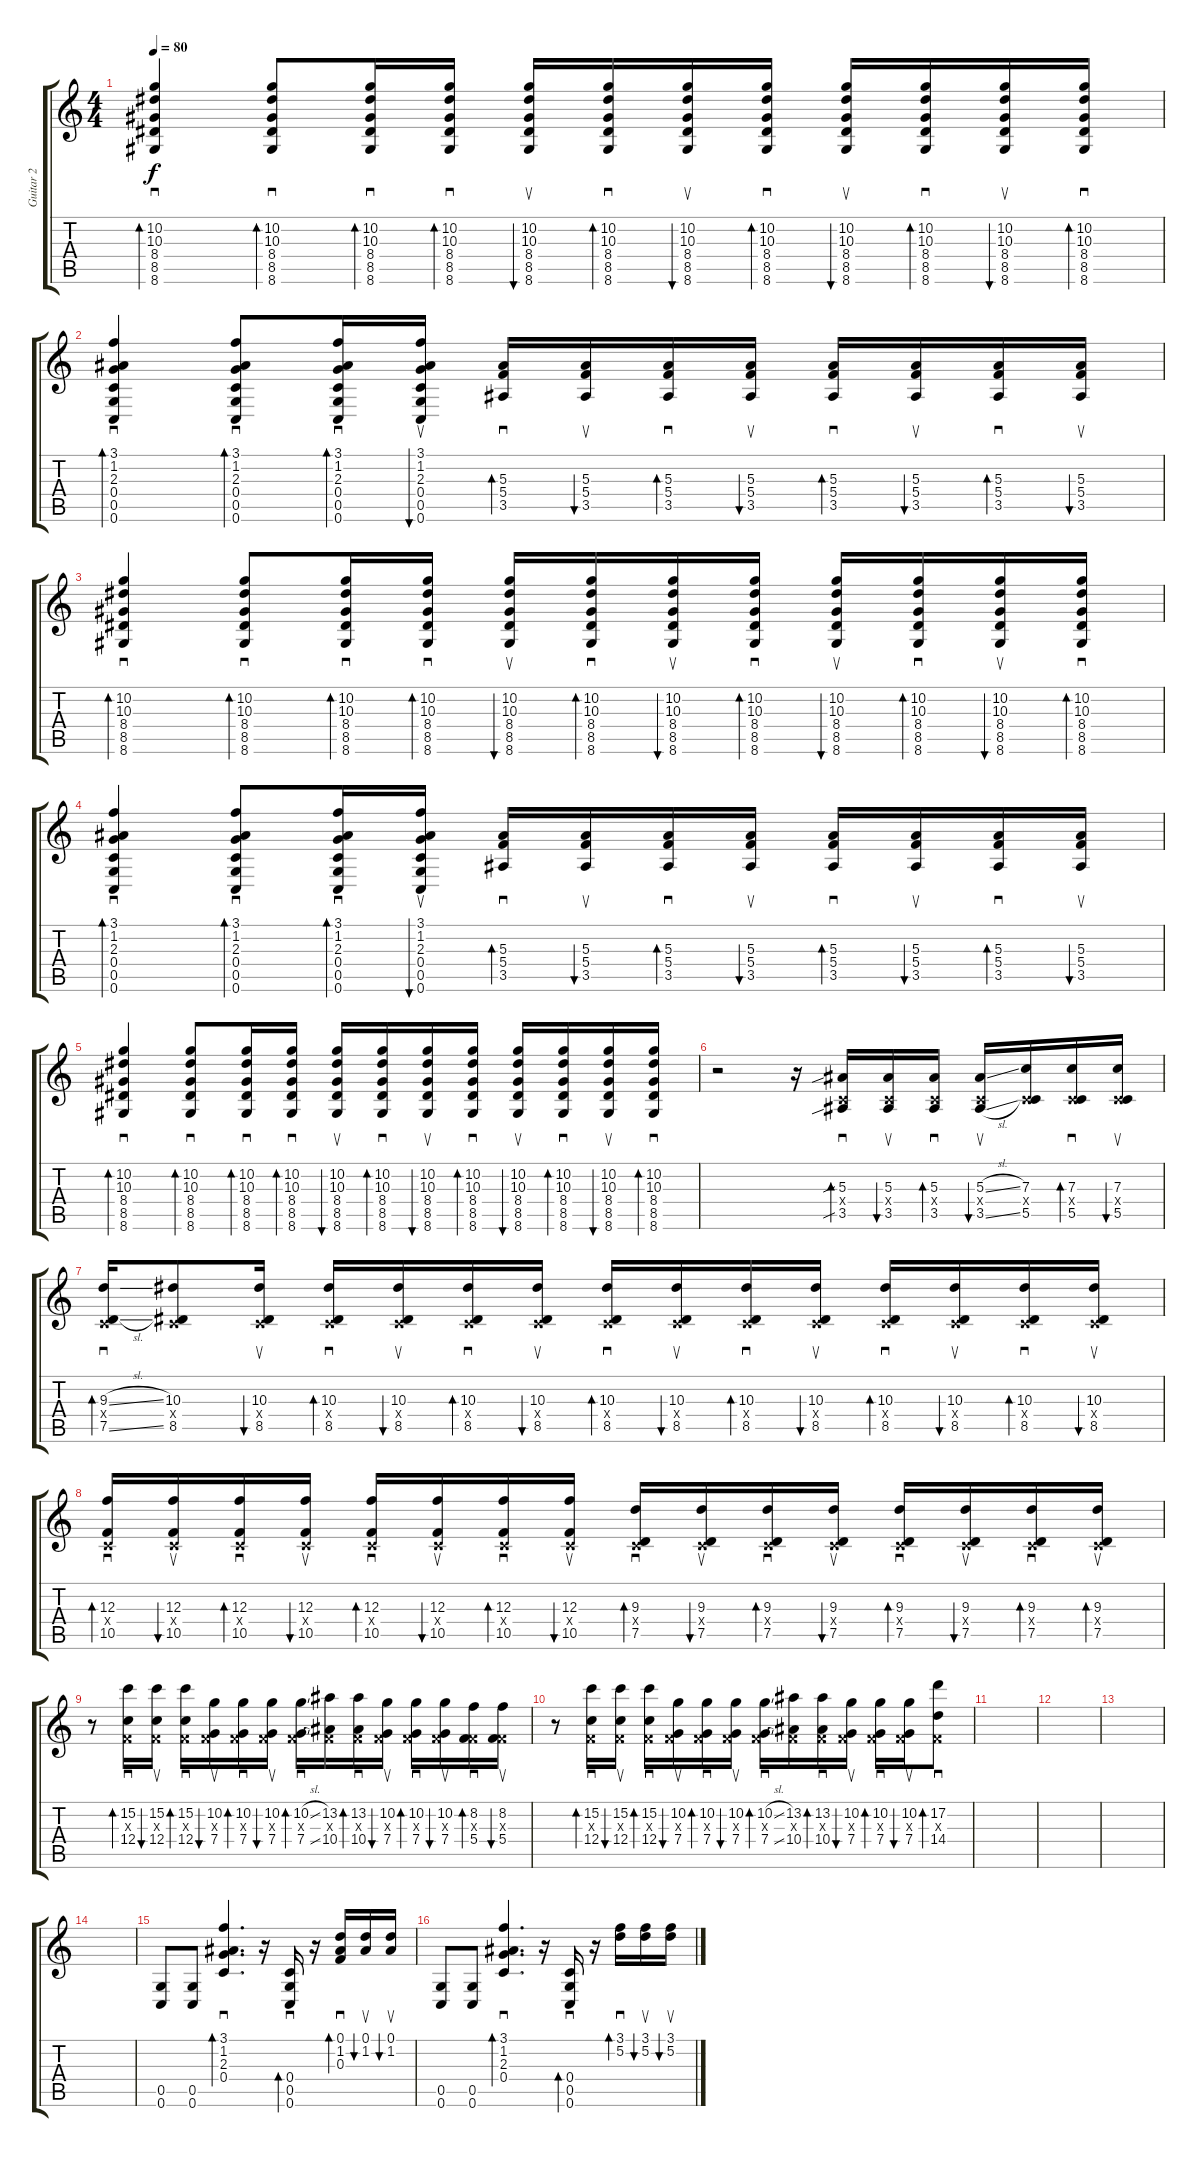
\track ("Guitar 2" "Guitar 2") {instrument acousticguitarsteel}
\staff {score tabs}
\tuning (D4 A3 F3 C3 G2 C2) {hide}
\ts (4 4)
\tempo 80
\clef g2
\ks c
(10.2 10.3 8.4 8.5 8.6).4{sd bd 60 dy f} (10.2 10.3 8.4 8.5 8.6).8{sd bd 60} (10.2 10.3 8.4 8.5 8.6).16{sd bd 60} (10.2 10.3 8.4 8.5 8.6).16{sd bd 60} (10.2 10.3 8.4 8.5 8.6).16{su bu 60} (10.2 10.3 8.4 8.5 8.6).16{sd bd 60} (10.2 10.3 8.4 8.5 8.6).16{su bu 60} (10.2 10.3 8.4 8.5 8.6).16{sd bd 60} (10.2 10.3 8.4 8.5 8.6).16{su bu 60} (10.2 10.3 8.4 8.5 8.6).16{sd bd 60} (10.2 10.3 8.4 8.5 8.6).16{su bu 60} (10.2 10.3 8.4 8.5 8.6).16{sd bd 60} |
(3.1 1.2 2.3 0.4 0.5 0.6).4{sd bd 60} (3.1 1.2 2.3 0.4 0.5 0.6).8{sd bd 60} (3.1 1.2 2.3 0.4 0.5 0.6).16{sd bd 60} (3.1 1.2 2.3 0.4 0.5 0.6).16{su bu 60} (5.3 5.4 3.5).16{sd bd 60} (5.3 5.4 3.5).16{su bu 60} (5.3 5.4 3.5).16{sd bd 60} (5.3 5.4 3.5).16{su bu 60} (5.3 5.4 3.5).16{sd bd 60} (5.3 5.4 3.5).16{su bu 60} (5.3 5.4 3.5).16{sd bd 60} (5.3 5.4 3.5).16{su bu 60} |
(10.2 10.3 8.4 8.5 8.6).4{sd bd 60} (10.2 10.3 8.4 8.5 8.6).8{sd bd 60} (10.2 10.3 8.4 8.5 8.6).16{sd bd 60} (10.2 10.3 8.4 8.5 8.6).16{sd bd 60} (10.2 10.3 8.4 8.5 8.6).16{su bu 60} (10.2 10.3 8.4 8.5 8.6).16{sd bd 60} (10.2 10.3 8.4 8.5 8.6).16{su bu 60} (10.2 10.3 8.4 8.5 8.6).16{sd bd 60} (10.2 10.3 8.4 8.5 8.6).16{su bu 60} (10.2 10.3 8.4 8.5 8.6).16{sd bd 60} (10.2 10.3 8.4 8.5 8.6).16{su bu 60} (10.2 10.3 8.4 8.5 8.6).16{sd bd 60} |
(3.1 1.2 2.3 0.4 0.5 0.6).4{sd bd 60} (3.1 1.2 2.3 0.4 0.5 0.6).8{sd bd 60} (3.1 1.2 2.3 0.4 0.5 0.6).16{sd bd 60} (3.1 1.2 2.3 0.4 0.5 0.6).16{su bu 60} (5.3 5.4 3.5).16{sd bd 60} (5.3 5.4 3.5).16{su bu 60} (5.3 5.4 3.5).16{sd bd 60} (5.3 5.4 3.5).16{su bu 60} (5.3 5.4 3.5).16{sd bd 60} (5.3 5.4 3.5).16{su bu 60} (5.3 5.4 3.5).16{sd bd 60} (5.3 5.4 3.5).16{su bu 60} |
(10.2 10.3 8.4 8.5 8.6).4{sd bd 60} (10.2 10.3 8.4 8.5 8.6).8{sd bd 60} (10.2 10.3 8.4 8.5 8.6).16{sd bd 60} (10.2 10.3 8.4 8.5 8.6).16{sd bd 60} (10.2 10.3 8.4 8.5 8.6).16{su bu 60} (10.2 10.3 8.4 8.5 8.6).16{sd bd 60} (10.2 10.3 8.4 8.5 8.6).16{su bu 60} (10.2 10.3 8.4 8.5 8.6).16{sd bd 60} (10.2 10.3 8.4 8.5 8.6).16{su bu 60} (10.2 10.3 8.4 8.5 8.6).16{sd bd 60} (10.2 10.3 8.4 8.5 8.6).16{su bu 60} (10.2 10.3 8.4 8.5 8.6).16{sd bd 60} |
r.2 r.16 (5.3{sib} 0.4{x} 3.5{sib}).16{sd bd 60} (5.3 0.4{x} 3.5).16{su bu 60} (5.3 0.4{x} 3.5).16{sd bd 60} (5.3{sl} 0.4{x} 3.5{sl}).16{su bu 60} (7.3 0.4{x} 5.5).16 (7.3 0.4{x} 5.5).16{sd bd 60} (7.3 0.4{x} 5.5).16{su bu 60} |
(9.3{sl} 0.4{x} 7.5{sl}).16{sd bd 60} (10.3 0.4{x} 8.5).8 (10.3 0.4{x} 8.5).16{su bu 60} (10.3 0.4{x} 8.5).16{sd bd 60} (10.3 0.4{x} 8.5).16{su bu 60} (10.3 0.4{x} 8.5).16{sd bd 60} (10.3 0.4{x} 8.5).16{su bu 60} (10.3 0.4{x} 8.5).16{sd bd 60} (10.3 0.4{x} 8.5).16{su bu 60} (10.3 0.4{x} 8.5).16{sd bd 60} (10.3 0.4{x} 8.5).16{su bu 60} (10.3 0.4{x} 8.5).16{sd bd 60} (10.3 0.4{x} 8.5).16{su bu 60} (10.3 0.4{x} 8.5).16{sd bd 60} (10.3 0.4{x} 8.5).16{su bu 60} |
(12.3 0.4{x} 10.5).16{sd bd 60} (12.3 0.4{x} 10.5).16{su bu 60} (12.3 0.4{x} 10.5).16{sd bd 60} (12.3 0.4{x} 10.5).16{su bu 60} (12.3 0.4{x} 10.5).16{sd bd 60} (12.3 0.4{x} 10.5).16{su bu 60} (12.3 0.4{x} 10.5).16{sd bd 60} (12.3 0.4{x} 10.5).16{su bu 60} (9.3 0.4{x} 7.5).16{sd bd 60} (9.3 0.4{x} 7.5).16{su bu 60} (9.3 0.4{x} 7.5).16{sd bd 60} (9.3 0.4{x} 7.5).16{su bu 60} (9.3 0.4{x} 7.5).16{sd bd 60} (9.3 0.4{x} 7.5).16{su bu 60} (9.3 0.4{x} 7.5).16{sd bd 60} (9.3 0.4{x} 7.5).16{su bd 60} |
r.8 (15.2 0.3{x} 12.4).16{sd bd 480} (15.2 0.3{x} 12.4).16{su bu 480} (15.2 0.3{x} 12.4).16{sd bd 480} (10.2 0.3{x} 7.4).16{su bu 480} (10.2 0.3{x} 7.4).16{sd bd 480} (10.2 0.3{x} 7.4).16{su bu 480} (10.2{sl} 0.3{x} 7.4{sl}).16{sd bd 480} (13.2 0.3{x} 10.4).16 (13.2 0.3{x} 10.4).16{sd bd 480} (10.2 0.3{x} 7.4).16{su bu 480} (10.2 0.3{x} 7.4).16{sd bd 480} (10.2 0.3{x} 7.4).16{su bu 480} (8.2 0.3{x} 5.4).16{sd bd 480} (8.2 0.3{x} 5.4).16{su bu 480} |
r.8 (15.2 0.3{x} 12.4).16{sd bd 480} (15.2 0.3{x} 12.4).16{su bu 480} (15.2 0.3{x} 12.4).16{sd bd 480} (10.2 0.3{x} 7.4).16{su bu 480} (10.2 0.3{x} 7.4).16{sd bd 480} (10.2 0.3{x} 7.4).16{su bu 480} (10.2{sl} 0.3{x} 7.4{sl}).16{sd bd 480} (13.2 0.3{x} 10.4).16 (13.2 0.3{x} 10.4).16{sd bd 480} (10.2 0.3{x} 7.4).16{su bu 480} (10.2 0.3{x} 7.4).16{sd bd 480} (10.2 0.3{x} 7.4).16{su bu 480} (17.2 0.3{x} 14.4).8{sd bd 480} |
|
|
|
|
(0.5 0.6).8 (0.5 0.6).8 (3.1 1.2 2.3 0.4).4{d sd bd 30} r.16 (0.4 0.5 0.6).16{sd bd 480} r.16 (0.1 1.2 0.3).16{sd bd 60} (0.1 1.2).16{su bu 60} (0.1 1.2).16{su bu 60} |
(0.5 0.6).8 (0.5 0.6).8 (3.1 1.2 2.3 0.4).4{d sd bd 120} r.16 (0.4 0.5 0.6).16{sd bd 480} r.16 (3.1 5.2).16{sd bd 60} (3.1 5.2).16{su bu 60} (3.1 5.2).16{su bu 60}
